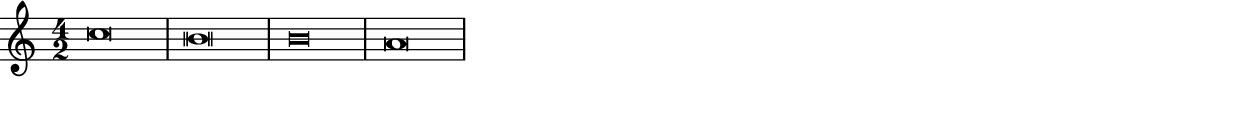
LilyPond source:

%% Generated by lilypond-book.py
%% Options: [exampleindent=10.16\mm,indent=0\mm,line-width=160\mm,quote,ragged-right]
\include "lilypond-book-preamble.ly"


% ****************************************************************
% Start cut-&-pastable-section
% ****************************************************************



\paper {
  indent = 0\mm
  line-width = 160\mm
  % offset the left padding, also add 1mm as lilypond creates cropped
  % images with a little space on the right
  line-width = #(- line-width (* mm  3.000000) (* mm 1))
  line-width = 160\mm - 2.0 * 10.16\mm
  % offset the left padding, also add 1mm as lilypond creates cropped
  % images with a little space on the right
  line-width = #(- line-width (* mm  3.000000) (* mm 1))
  ragged-right = ##t
}

\layout {
  
}





% ****************************************************************
% ly snippet:
% ****************************************************************
\sourcefilename "alternative-breve-notes.ly"
\sourcefileline 0
%% DO NOT EDIT this file manually; it is automatically
%% generated from LSR http://lsr.di.unimi.it
%% Make any changes in LSR itself, or in Documentation/snippets/new/ ,
%% and then run scripts/auxiliar/makelsr.py
%%
%% This file is in the public domain.
\version "2.18.0"

\header {
%% Translation of GIT committish: 8ffecf6be17c6ec2ff87cf31873121a8cce29b09
  texidoces = "
Las figuras de breve también están disponibles con dos líneas
verticales a los lados de la cabeza en lugar de una sola línea y la
forma en estilo barroco.

"
  doctitlees = "Formas alternativas de la figura breve"

%% Translation of GIT committish: e0808cc5f4890c5f8f03ed1be48fc911627afea4
  texidocit = "
Le note brevi sono disponibili anche con due linee verticali su ciascun
lato della testa invece di una sola e in stile barocco.

"
  doctitleit = "Note brevi alternative"

%% Translation of GIT committish: 8eae9a75fb3ec1d0b6633103c8a652608c8fa630
  texidocfr = "
Voici comment obtenir une brève -- aussi appelée note carée --
flanquée de deux barres verticales, au lieu d'une comme habituellement.

"
  doctitlefr = "Brève alternative, avec deux barres verticales"

  lsrtags = "expressive-marks, rhythms"

  texidoc = "
Breve notes are also available with two vertical lines on each side of
the notehead instead of one line and in baroque style.

"
  doctitle = "Alternative breve notes"
} % begin verbatim

\relative c'' {
  \time 4/2
  c\breve |
  \override Staff.NoteHead.style = #'altdefault
  b\breve
  \override Staff.NoteHead.style = #'baroque
  b\breve
  \revert Staff.NoteHead.style
  a\breve
}



% ****************************************************************
% end ly snippet
% ****************************************************************
